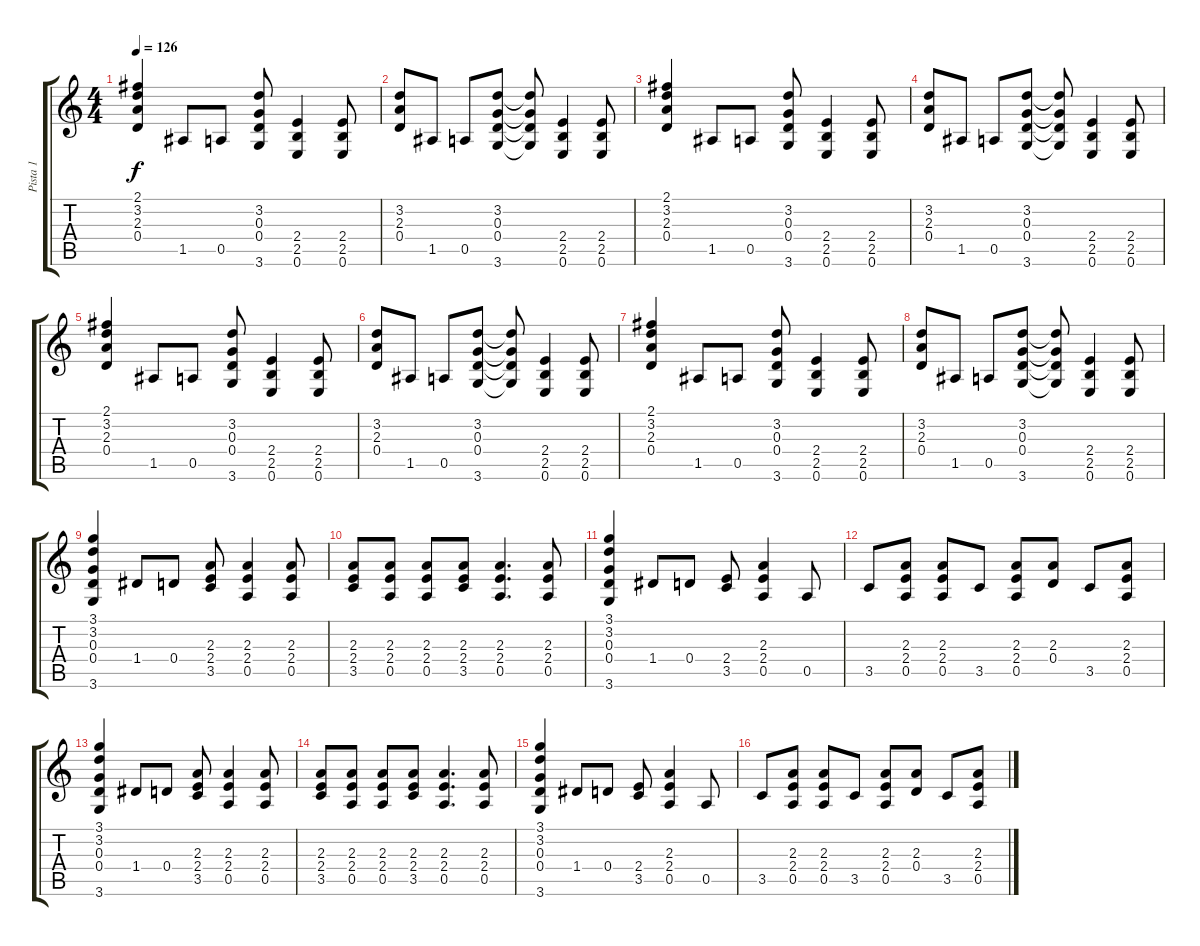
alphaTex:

\track ("Pista 1" "Pista 1") {instrument distortionguitar}
\staff {score tabs}
\tuning (E4 B3 G3 D3 A2 E2) {hide}
\ts (4 4)
\tempo 126
\clef g2
\ks c
(2.1 3.2 2.3 0.4).4{dy f} 1.5.8 0.5.8 (3.2 0.3 0.4 3.6).8 (2.4 2.5 0.6).4 (2.4 2.5 0.6).8 |
(3.2 2.3 0.4).8 1.5.8 0.5.8 (3.2 0.3 0.4 3.6).8 (3.2{t} 0.3{t} 0.4{t} 3.6{t}).8 (2.4 2.5 0.6).4 (2.4 2.5 0.6).8 |
(2.1 3.2 2.3 0.4).4 1.5.8 0.5.8 (3.2 0.3 0.4 3.6).8 (2.4 2.5 0.6).4 (2.4 2.5 0.6).8 |
(3.2 2.3 0.4).8 1.5.8 0.5.8 (3.2 0.3 0.4 3.6).8 (3.2{t} 0.3{t} 0.4{t} 3.6{t}).8 (2.4 2.5 0.6).4 (2.4 2.5 0.6).8 |
(2.1 3.2 2.3 0.4).4 1.5.8 0.5.8 (3.2 0.3 0.4 3.6).8 (2.4 2.5 0.6).4 (2.4 2.5 0.6).8 |
(3.2 2.3 0.4).8 1.5.8 0.5.8 (3.2 0.3 0.4 3.6).8 (3.2{t} 0.3{t} 0.4{t} 3.6{t}).8 (2.4 2.5 0.6).4 (2.4 2.5 0.6).8 |
(2.1 3.2 2.3 0.4).4 1.5.8 0.5.8 (3.2 0.3 0.4 3.6).8 (2.4 2.5 0.6).4 (2.4 2.5 0.6).8 |
(3.2 2.3 0.4).8 1.5.8 0.5.8 (3.2 0.3 0.4 3.6).8 (3.2{t} 0.3{t} 0.4{t} 3.6{t}).8 (2.4 2.5 0.6).4 (2.4 2.5 0.6).8 |
(3.1 3.2 0.3 0.4 3.6).4 1.4.8 0.4.8 (2.3 2.4 3.5).8 (2.3 2.4 0.5).4 (2.3 2.4 0.5).8 |
(2.3 2.4 3.5).8 (2.3 2.4 0.5).8 (2.3 2.4 0.5).8 (2.3 2.4 3.5).8 (2.3 2.4 0.5).4{d} (2.3 2.4 0.5).8 |
(3.1 3.2 0.3 0.4 3.6).4 1.4.8 0.4.8 (2.4 3.5).8 (2.3 2.4 0.5).4 0.5.8 |
3.5.8 (2.3 2.4 0.5).8 (2.3 2.4 0.5).8 3.5.8 (2.3 2.4 0.5).8 (2.3 0.4).8 3.5.8 (2.3 2.4 0.5).8 |
(3.1 3.2 0.3 0.4 3.6).4 1.4.8 0.4.8 (2.3 2.4 3.5).8 (2.3 2.4 0.5).4 (2.3 2.4 0.5).8 |
(2.3 2.4 3.5).8 (2.3 2.4 0.5).8 (2.3 2.4 0.5).8 (2.3 2.4 3.5).8 (2.3 2.4 0.5).4{d} (2.3 2.4 0.5).8 |
(3.1 3.2 0.3 0.4 3.6).4 1.4.8 0.4.8 (2.4 3.5).8 (2.3 2.4 0.5).4 0.5.8 |
3.5.8 (2.3 2.4 0.5).8 (2.3 2.4 0.5).8 3.5.8 (2.3 2.4 0.5).8 (2.3 0.4).8 3.5.8 (2.3 2.4 0.5).8
